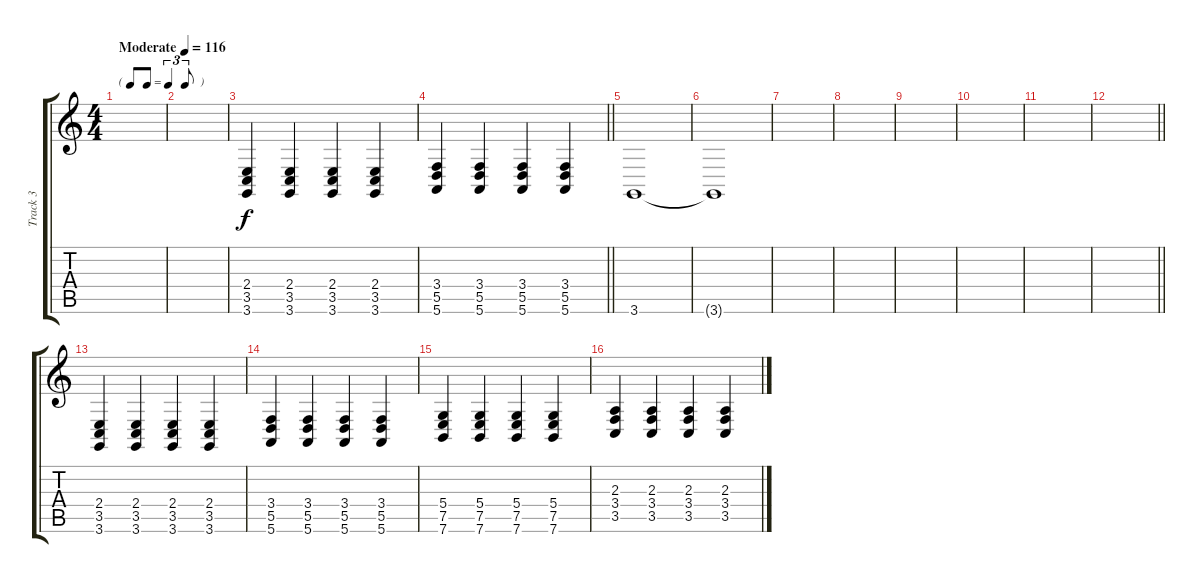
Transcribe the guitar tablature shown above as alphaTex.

\track ("Track 3" "Track 3") {instrument electricgrandpiano}
\staff {score tabs}
\tuning (E4 B3 G3 D3 A2 E2) {hide}
\ts (4 4)
\tf triplet8th
\tempo (116 "Moderate")
\clef g2
\ks c
|
|
(2.4 3.5 3.6).4 (2.4 3.5 3.6).4 (2.4 3.5 3.6).4 (2.4 3.5 3.6).4 |
\barLineRight lightlight
(3.4 5.5 5.6).4 (3.4 5.5 5.6).4 (3.4 5.5 5.6).4 (3.4 5.5 5.6).4 |
3.6.1 |
3.6{t}.1 |
|
|
|
|
|
\barLineRight lightlight
|
(2.4 3.5 3.6).4 (2.4 3.5 3.6).4 (2.4 3.5 3.6).4 (2.4 3.5 3.6).4 |
(3.4 5.5 5.6).4 (3.4 5.5 5.6).4 (3.4 5.5 5.6).4 (3.4 5.5 5.6).4 |
(5.4 7.5 7.6).4 (5.4 7.5 7.6).4 (5.4 7.5 7.6).4 (5.4 7.5 7.6).4 |
(2.3 3.4 3.5).4 (2.3 3.4 3.5).4 (2.3 3.4 3.5).4 (2.3 3.4 3.5).4
